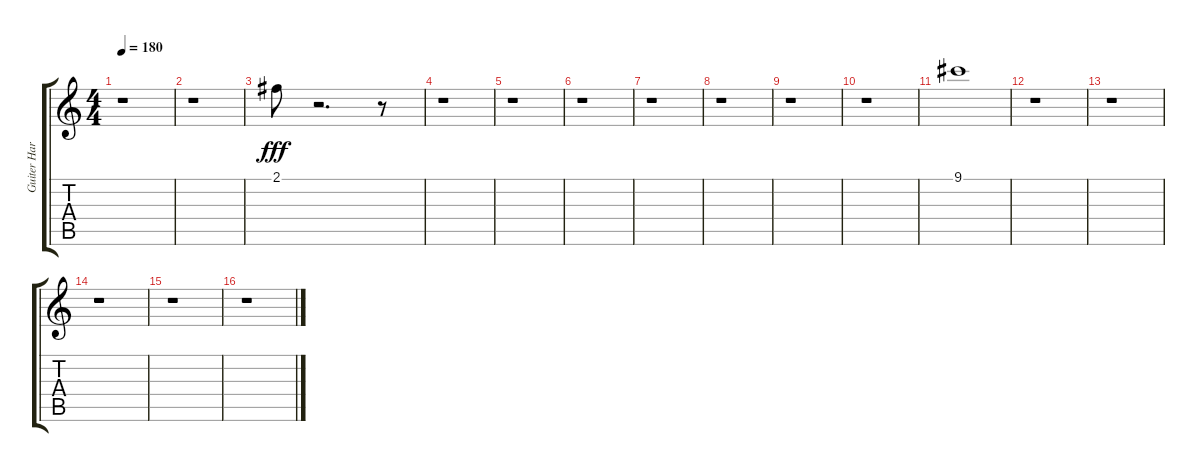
\track ("Guiter Harm" "Guiter Har") {instrument guitarharmonics}
\staff {score tabs}
\tuning (E4 B3 G3 D3 A2 E2) {hide}
\ts (4 4)
\tempo 180
\clef g2
\ks c
r.1{dy f} |
r.1 |
2.1.8{dy fff} r.2{d} r.8 |
r.1 |
r.1 |
r.1 |
r.1 |
r.1 |
r.1 |
r.1 |
9.1.1 |
r.1 |
r.1 |
r.1 |
r.1 |
r.1
